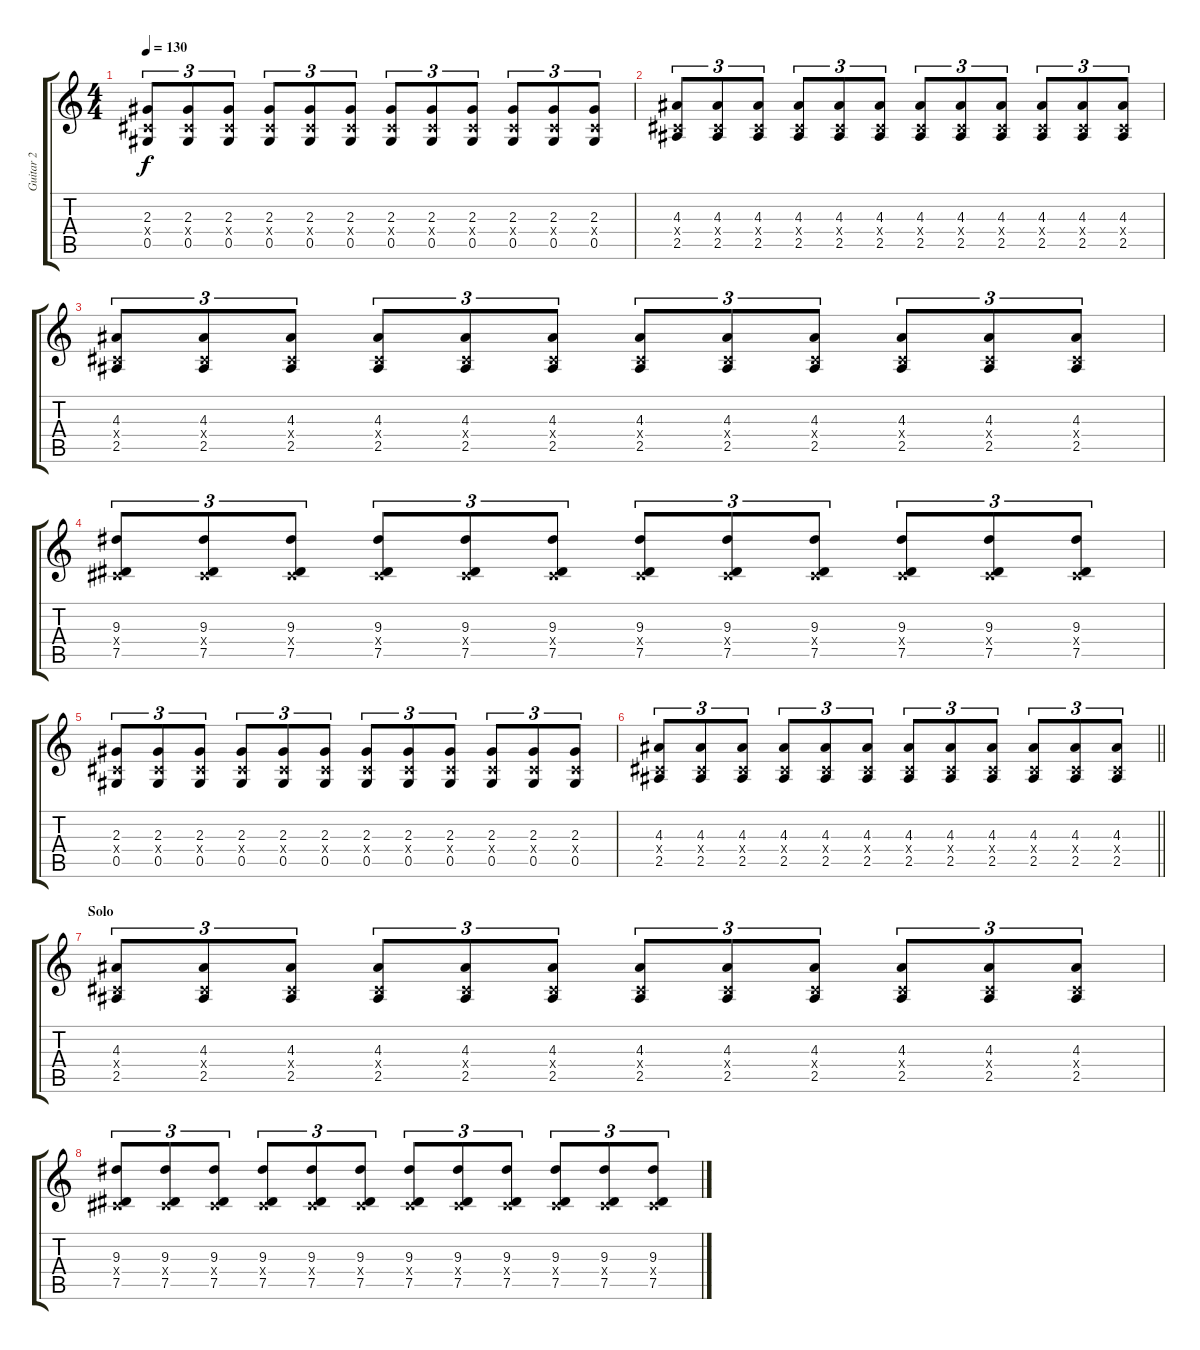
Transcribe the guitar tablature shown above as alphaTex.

\track ("Guitar 2" "Guitar 2") {instrument distortionguitar}
\staff {score tabs}
\tuning (Eb4 Bb3 Gb3 Db3 Ab2 Db2) {hide}
\ts (4 4)
\tempo 130
\clef g2
\ks c
(2.3 0.4{x} 0.5).8{tu (3 2) dy f} (2.3 0.4{x} 0.5).8{tu (3 2)} (2.3 0.4{x} 0.5).8{tu (3 2)} (2.3 0.4{x} 0.5).8{tu (3 2)} (2.3 0.4{x} 0.5).8{tu (3 2)} (2.3 0.4{x} 0.5).8{tu (3 2)} (2.3 0.4{x} 0.5).8{tu (3 2)} (2.3 0.4{x} 0.5).8{tu (3 2)} (2.3 0.4{x} 0.5).8{tu (3 2)} (2.3 0.4{x} 0.5).8{tu (3 2)} (2.3 0.4{x} 0.5).8{tu (3 2)} (2.3 0.4{x} 0.5).8{tu (3 2)} |
(4.3 0.4{x} 2.5).8{tu (3 2)} (4.3 0.4{x} 2.5).8{tu (3 2)} (4.3 0.4{x} 2.5).8{tu (3 2)} (4.3 0.4{x} 2.5).8{tu (3 2)} (4.3 0.4{x} 2.5).8{tu (3 2)} (4.3 0.4{x} 2.5).8{tu (3 2)} (4.3 0.4{x} 2.5).8{tu (3 2)} (4.3 0.4{x} 2.5).8{tu (3 2)} (4.3 0.4{x} 2.5).8{tu (3 2)} (4.3 0.4{x} 2.5).8{tu (3 2)} (4.3 0.4{x} 2.5).8{tu (3 2)} (4.3 0.4{x} 2.5).8{tu (3 2)} |
(4.3 0.4{x} 2.5).8{tu (3 2)} (4.3 0.4{x} 2.5).8{tu (3 2)} (4.3 0.4{x} 2.5).8{tu (3 2)} (4.3 0.4{x} 2.5).8{tu (3 2)} (4.3 0.4{x} 2.5).8{tu (3 2)} (4.3 0.4{x} 2.5).8{tu (3 2)} (4.3 0.4{x} 2.5).8{tu (3 2)} (4.3 0.4{x} 2.5).8{tu (3 2)} (4.3 0.4{x} 2.5).8{tu (3 2)} (4.3 0.4{x} 2.5).8{tu (3 2)} (4.3 0.4{x} 2.5).8{tu (3 2)} (4.3 0.4{x} 2.5).8{tu (3 2)} |
(9.3 0.4{x} 7.5).8{tu (3 2)} (9.3 0.4{x} 7.5).8{tu (3 2)} (9.3 0.4{x} 7.5).8{tu (3 2)} (9.3 0.4{x} 7.5).8{tu (3 2)} (9.3 0.4{x} 7.5).8{tu (3 2)} (9.3 0.4{x} 7.5).8{tu (3 2)} (9.3 0.4{x} 7.5).8{tu (3 2)} (9.3 0.4{x} 7.5).8{tu (3 2)} (9.3 0.4{x} 7.5).8{tu (3 2)} (9.3 0.4{x} 7.5).8{tu (3 2)} (9.3 0.4{x} 7.5).8{tu (3 2)} (9.3 0.4{x} 7.5).8{tu (3 2)} |
(2.3 0.4{x} 0.5).8{tu (3 2)} (2.3 0.4{x} 0.5).8{tu (3 2)} (2.3 0.4{x} 0.5).8{tu (3 2)} (2.3 0.4{x} 0.5).8{tu (3 2)} (2.3 0.4{x} 0.5).8{tu (3 2)} (2.3 0.4{x} 0.5).8{tu (3 2)} (2.3 0.4{x} 0.5).8{tu (3 2)} (2.3 0.4{x} 0.5).8{tu (3 2)} (2.3 0.4{x} 0.5).8{tu (3 2)} (2.3 0.4{x} 0.5).8{tu (3 2)} (2.3 0.4{x} 0.5).8{tu (3 2)} (2.3 0.4{x} 0.5).8{tu (3 2)} |
\barLineRight lightlight
(4.3 0.4{x} 2.5).8{tu (3 2)} (4.3 0.4{x} 2.5).8{tu (3 2)} (4.3 0.4{x} 2.5).8{tu (3 2)} (4.3 0.4{x} 2.5).8{tu (3 2)} (4.3 0.4{x} 2.5).8{tu (3 2)} (4.3 0.4{x} 2.5).8{tu (3 2)} (4.3 0.4{x} 2.5).8{tu (3 2)} (4.3 0.4{x} 2.5).8{tu (3 2)} (4.3 0.4{x} 2.5).8{tu (3 2)} (4.3 0.4{x} 2.5).8{tu (3 2)} (4.3 0.4{x} 2.5).8{tu (3 2)} (4.3 0.4{x} 2.5).8{tu (3 2)} |
\section ("" "Solo")
(4.3 0.4{x} 2.5).8{tu (3 2)} (4.3 0.4{x} 2.5).8{tu (3 2)} (4.3 0.4{x} 2.5).8{tu (3 2)} (4.3 0.4{x} 2.5).8{tu (3 2)} (4.3 0.4{x} 2.5).8{tu (3 2)} (4.3 0.4{x} 2.5).8{tu (3 2)} (4.3 0.4{x} 2.5).8{tu (3 2)} (4.3 0.4{x} 2.5).8{tu (3 2)} (4.3 0.4{x} 2.5).8{tu (3 2)} (4.3 0.4{x} 2.5).8{tu (3 2)} (4.3 0.4{x} 2.5).8{tu (3 2)} (4.3 0.4{x} 2.5).8{tu (3 2)} |
(9.3 0.4{x} 7.5).8{tu (3 2)} (9.3 0.4{x} 7.5).8{tu (3 2)} (9.3 0.4{x} 7.5).8{tu (3 2)} (9.3 0.4{x} 7.5).8{tu (3 2)} (9.3 0.4{x} 7.5).8{tu (3 2)} (9.3 0.4{x} 7.5).8{tu (3 2)} (9.3 0.4{x} 7.5).8{tu (3 2)} (9.3 0.4{x} 7.5).8{tu (3 2)} (9.3 0.4{x} 7.5).8{tu (3 2)} (9.3 0.4{x} 7.5).8{tu (3 2)} (9.3 0.4{x} 7.5).8{tu (3 2)} (9.3 0.4{x} 7.5).8{tu (3 2)}
